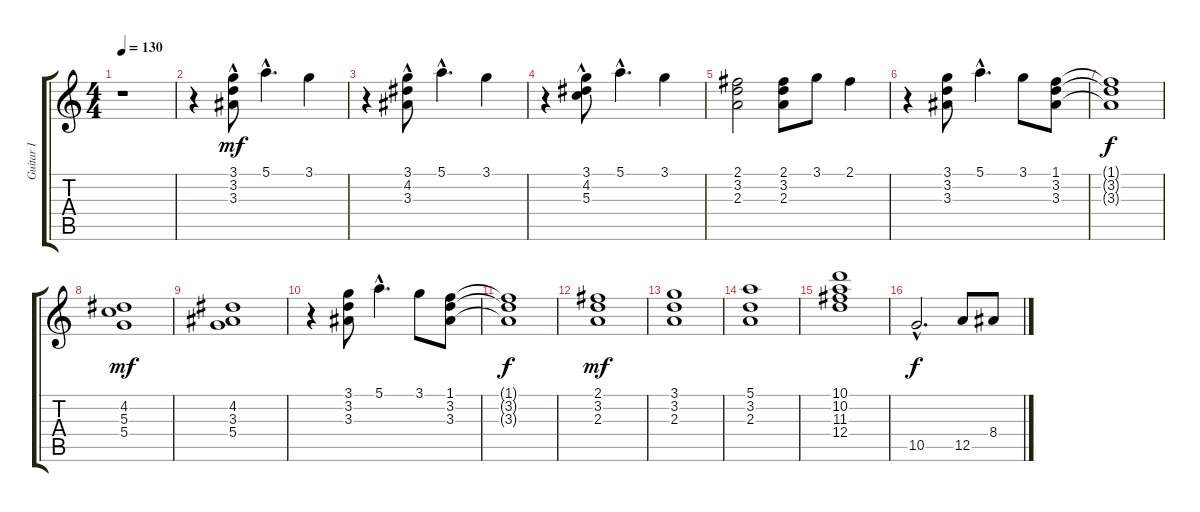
\track ("Guitar I" "Guitar I") {instrument distortionguitar}
\staff {score tabs}
\tuning (E4 B3 G3 D3 A2 E2) {hide}
\ts (4 4)
\tempo 130
\clef g2
\ks c
r.1{dy f} |
r.4 (3.1 3.2{hac} 3.3{hac}).8{dy mf} 5.1{hac}.4{d} 3.1.4 |
r.4 (3.1 4.2{hac} 3.3{hac}).8 5.1{hac}.4{d} 3.1.4 |
r.4 (3.1 4.2{hac} 5.3{hac}).8 5.1{hac}.4{d} 3.1.4 |
(2.1 3.2 2.3).2 (2.1 3.2 2.3).8 3.1.8 2.1.4 |
r.4 (3.1 3.2 3.3).8 5.1{hac}.4{d} 3.1.8 (1.1 3.2 3.3).8 |
(1.1{t} 3.2{t} 3.3{t}).1{dy f} |
(4.2 5.3 5.4).1{dy mf} |
(4.2 3.3 5.4).1 |
r.4 (3.1 3.2 3.3).8 5.1{hac}.4{d} 3.1.8 (1.1 3.2 3.3).8 |
(1.1{t} 3.2{t} 3.3{t}).1{dy f} |
(2.1 3.2 2.3).1{dy mf} |
(3.1 3.2 2.3).1 |
(5.1 3.2 2.3).1 |
(10.1 10.2 11.3 12.4).1 |
10.5{hac}.2{d dy f} 12.5.8 8.4.8
